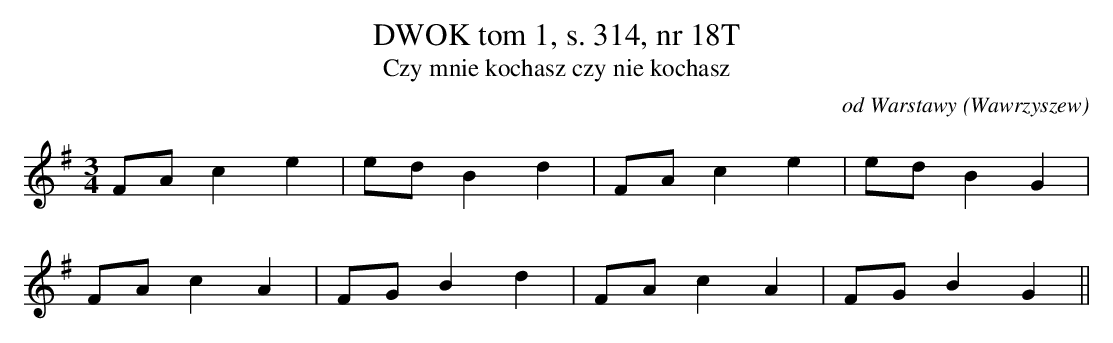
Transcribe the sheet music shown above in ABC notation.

X:1
T: DWOK tom 1, s. 314, nr 18T
T: Czy mnie kochasz czy nie kochasz
O: od Warstawy (Wawrzyszew)
M: 3/4
L: 1/8
K: G
FAc2e2 | edB2d2 | FAc2e2 | edB2G2 |
FAc2A2 | FGB2d2 | FAc2A2 | FGB2G2||
